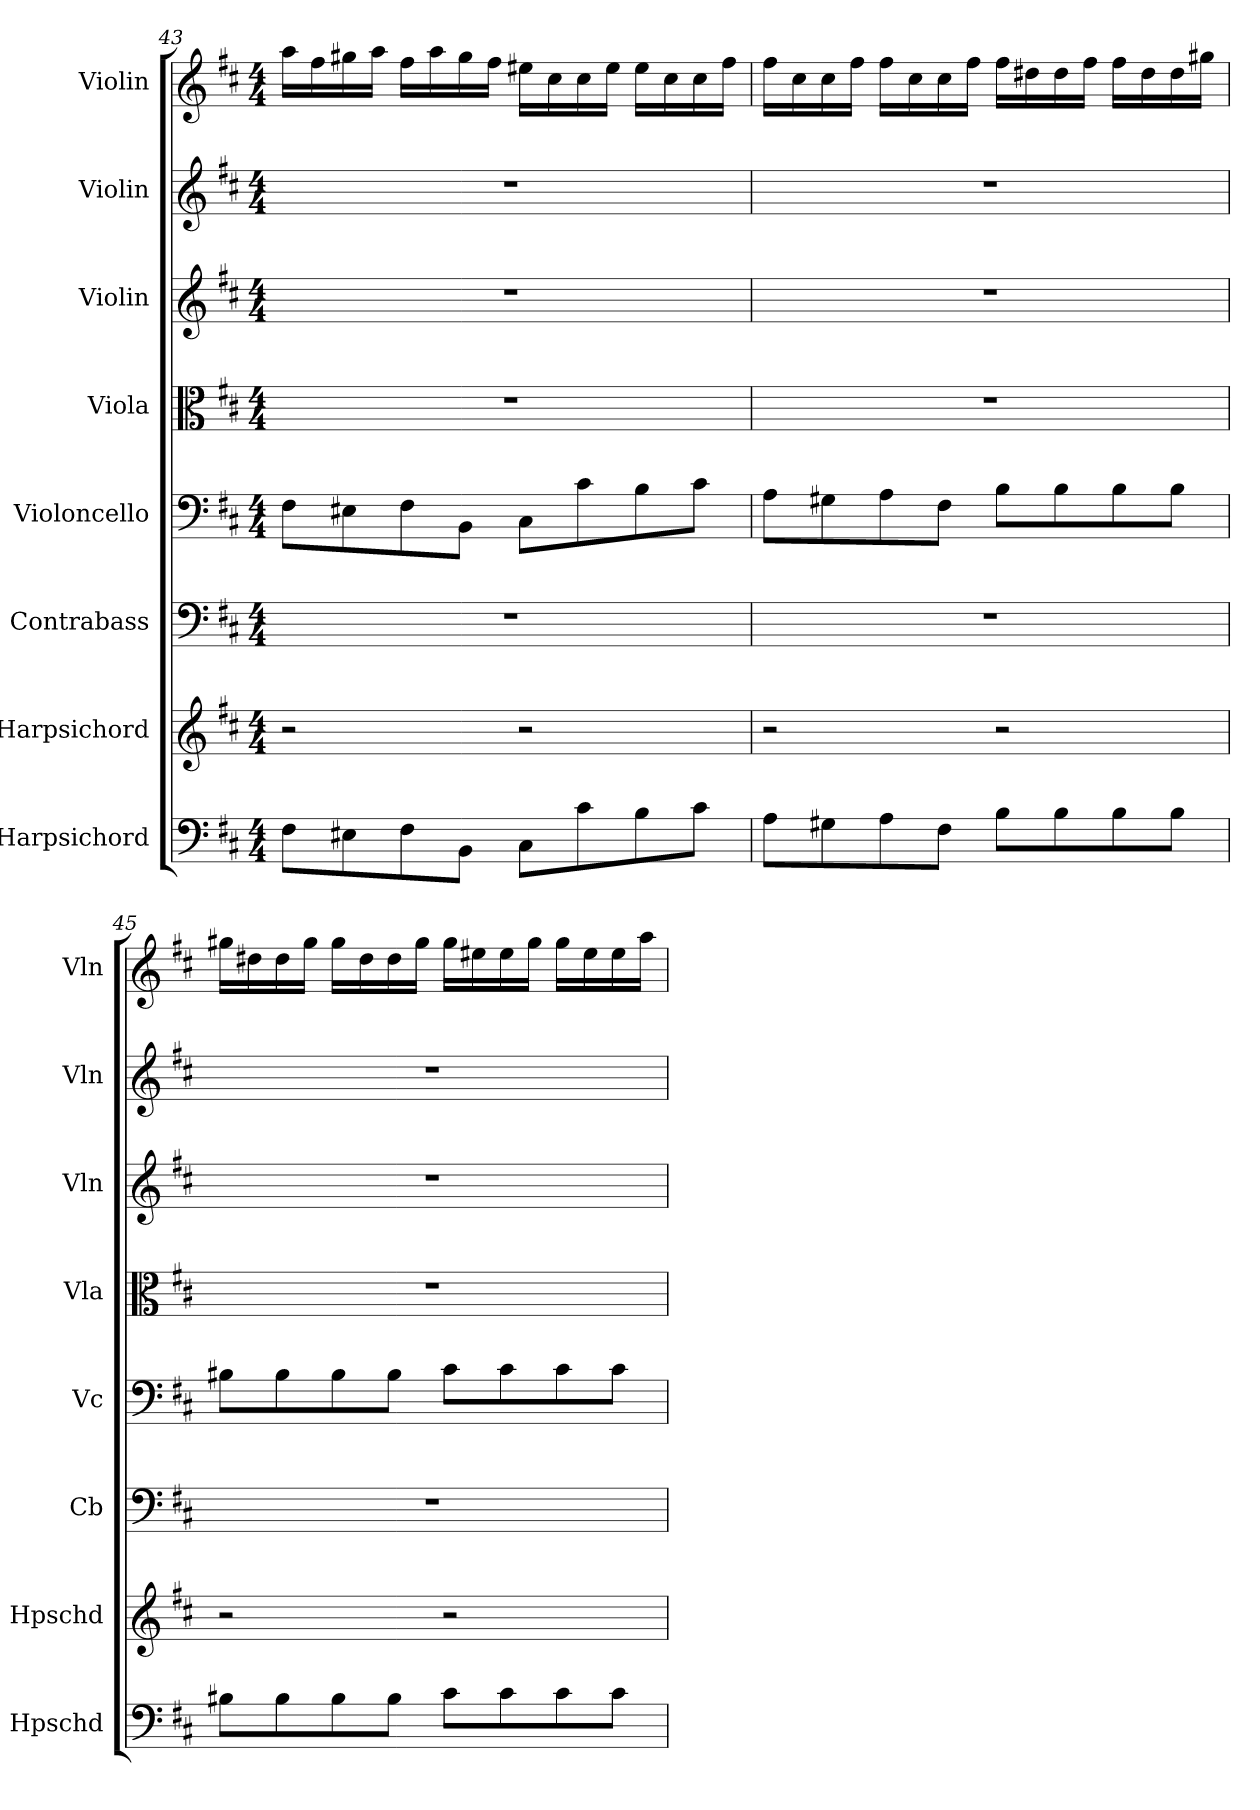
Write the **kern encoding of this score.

**kern	**kern	**kern	**kern	**kern	**kern	**kern	**kern
*part8	*part7	*part6	*part5	*part4	*part3	*part2	*part1
*staff8	*staff7	*staff6	*staff5	*staff4	*staff3	*staff2	*staff1
*I"Harpsichord	*I"Harpsichord	*I"Contrabass	*I"Violoncello	*I"Viola	*I"Violin	*I"Violin	*I"Violin
*I'Hpschd	*I'Hpschd	*I'Cb	*I'Vc	*I'Vla	*I'Vln	*I'Vln	*I'Vln
*clefF4	*clefG2	*clefF4	*clefF4	*clefC3	*clefG2	*clefG2	*clefG2
*k[f#c#]	*k[f#c#]	*k[f#c#]	*k[f#c#]	*k[f#c#]	*k[f#c#]	*k[f#c#]	*k[f#c#]
*M4/4	*M4/4	*M4/4	*M4/4	*M4/4	*M4/4	*M4/4	*M4/4
=43	=43	=43	=43	=43	=43	=43	=43
8F#\L	2r	1r	8F#\L	1r	1r	1r	16aa\LL
.	.	.	.	.	.	.	16ff#\
8E#X\	.	.	8E#X\	.	.	.	16gg#X\
.	.	.	.	.	.	.	16aa\JJ
8F#\	.	.	8F#\	.	.	.	16ff#\LL
.	.	.	.	.	.	.	16aa\
8BB\J	.	.	8BB\J	.	.	.	16gg#\
.	.	.	.	.	.	.	16ff#\JJ
8C#\L	2r	.	8C#\L	.	.	.	16ee#X\LL
.	.	.	.	.	.	.	16cc#\
8c#\	.	.	8c#\	.	.	.	16cc#\
.	.	.	.	.	.	.	16ee#\JJ
8B\	.	.	8B\	.	.	.	16ee#\LL
.	.	.	.	.	.	.	16cc#\
8c#\J	.	.	8c#\J	.	.	.	16cc#\
.	.	.	.	.	.	.	16ff#\JJ
=44	=44	=44	=44	=44	=44	=44	=44
8A\L	2r	1r	8A\L	1r	1r	1r	16ff#\LL
.	.	.	.	.	.	.	16cc#\
8G#X\	.	.	8G#X\	.	.	.	16cc#\
.	.	.	.	.	.	.	16ff#\JJ
8A\	.	.	8A\	.	.	.	16ff#\LL
.	.	.	.	.	.	.	16cc#\
8F#\J	.	.	8F#\J	.	.	.	16cc#\
.	.	.	.	.	.	.	16ff#\JJ
8B\L	2r	.	8B\L	.	.	.	16ff#\LL
.	.	.	.	.	.	.	16dd#X\
8B\	.	.	8B\	.	.	.	16dd#\
.	.	.	.	.	.	.	16ff#\JJ
8B\	.	.	8B\	.	.	.	16ff#\LL
.	.	.	.	.	.	.	16dd#\
8B\J	.	.	8B\J	.	.	.	16dd#\
.	.	.	.	.	.	.	16gg#X\JJ
=45	=45	=45	=45	=45	=45	=45	=45
8B#X\L	2r	1r	8B#X\L	1r	1r	1r	16gg#X\LL
.	.	.	.	.	.	.	16dd#X\
8B#\	.	.	8B#\	.	.	.	16dd#\
.	.	.	.	.	.	.	16gg#\JJ
8B#\	.	.	8B#\	.	.	.	16gg#\LL
.	.	.	.	.	.	.	16dd#\
8B#\J	.	.	8B#\J	.	.	.	16dd#\
.	.	.	.	.	.	.	16gg#\JJ
8c#\L	2r	.	8c#\L	.	.	.	16gg#\LL
.	.	.	.	.	.	.	16ee#X\
8c#\	.	.	8c#\	.	.	.	16ee#\
.	.	.	.	.	.	.	16gg#\JJ
8c#\	.	.	8c#\	.	.	.	16gg#\LL
.	.	.	.	.	.	.	16ee#\
8c#\J	.	.	8c#\J	.	.	.	16ee#\
.	.	.	.	.	.	.	16aa\JJ
=	=	=	=	=	=	=	=
*-	*-	*-	*-	*-	*-	*-	*-
